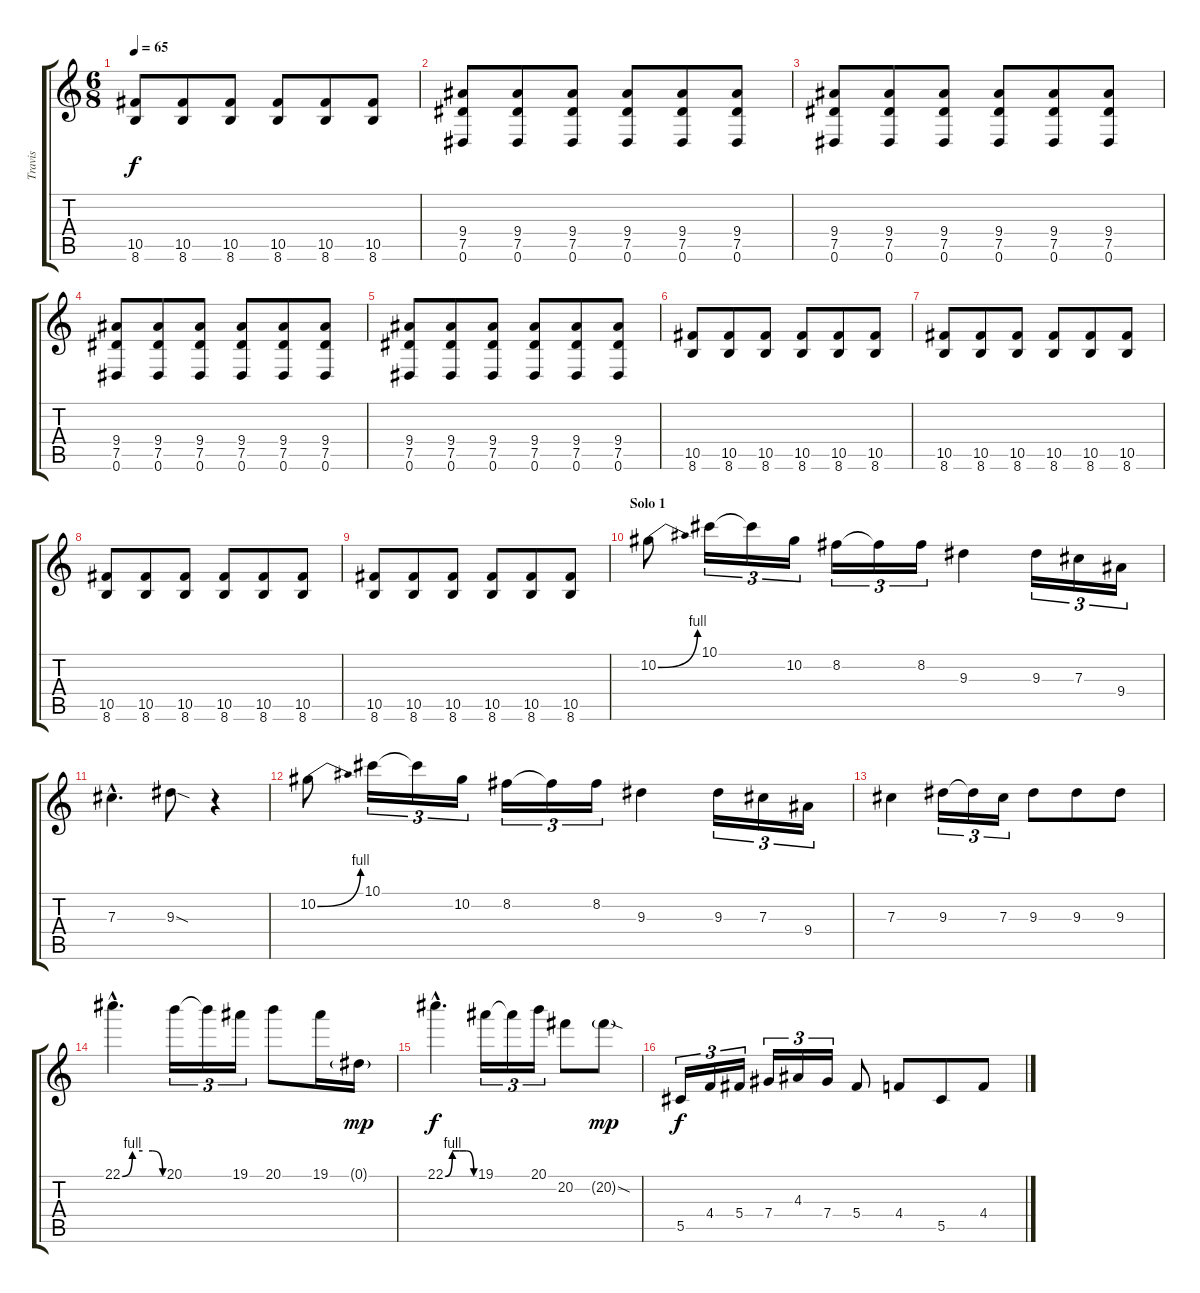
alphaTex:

\track ("Travis" "Travis") {instrument overdrivenguitar}
\staff {score tabs}
\tuning (Eb4 Bb3 Gb3 Db3 Ab2 Eb2) {hide}
\ts (6 8)
\tempo 65
\clef g2
\ks c
(10.5 8.6).8{dy f} (10.5 8.6).8 (10.5 8.6).8 (10.5 8.6).8 (10.5 8.6).8 (10.5 8.6).8 |
(9.4 7.5 0.6).8 (9.4 7.5 0.6).8 (9.4 7.5 0.6).8 (9.4 7.5 0.6).8 (9.4 7.5 0.6).8 (9.4 7.5 0.6).8 |
(9.4 7.5 0.6).8 (9.4 7.5 0.6).8 (9.4 7.5 0.6).8 (9.4 7.5 0.6).8 (9.4 7.5 0.6).8 (9.4 7.5 0.6).8 |
(9.4 7.5 0.6).8 (9.4 7.5 0.6).8 (9.4 7.5 0.6).8 (9.4 7.5 0.6).8 (9.4 7.5 0.6).8 (9.4 7.5 0.6).8 |
(9.4 7.5 0.6).8 (9.4 7.5 0.6).8 (9.4 7.5 0.6).8 (9.4 7.5 0.6).8 (9.4 7.5 0.6).8 (9.4 7.5 0.6).8 |
(10.5 8.6).8 (10.5 8.6).8 (10.5 8.6).8 (10.5 8.6).8 (10.5 8.6).8 (10.5 8.6).8 |
(10.5 8.6).8 (10.5 8.6).8 (10.5 8.6).8 (10.5 8.6).8 (10.5 8.6).8 (10.5 8.6).8 |
(10.5 8.6).8 (10.5 8.6).8 (10.5 8.6).8 (10.5 8.6).8 (10.5 8.6).8 (10.5 8.6).8 |
(10.5 8.6).8 (10.5 8.6).8 (10.5 8.6).8 (10.5 8.6).8 (10.5 8.6).8 (10.5 8.6).8 |
\section ("" "Solo 1")
10.2{be (bend 0 0 60 4)}.8{volume 15 instrument overdrivenguitar} 10.1.16{tu (3 2)} 10.1{t}.16{tu (3 2)} 10.2.16{tu (3 2)} 8.2.16{tu (3 2)} 8.2{t}.16{tu (3 2)} 8.2.16{tu (3 2)} 9.3.4 9.3.16{tu (3 2)} 7.3.16{tu (3 2)} 9.4.16{tu (3 2)} |
7.3{hac}.4{d} 9.3{sod}.8 r.4 |
10.2{be (bend 0 0 60 4)}.8{instrument overdrivenguitar} 10.1.16{tu (3 2)} 10.1{t}.16{tu (3 2)} 10.2.16{tu (3 2)} 8.2.16{tu (3 2)} 8.2{t}.16{tu (3 2)} 8.2.16{tu (3 2)} 9.3.4 9.3.16{tu (3 2)} 7.3.16{tu (3 2)} 9.4.16{tu (3 2)} |
7.3.4 9.3.16{tu (3 2)} 9.3{t}.16{tu (3 2)} 7.3.16{tu (3 2)} 9.3.8 9.3.8 9.3.8 |
22.1{be (custom 0 0 15 4 30 4 45 4 60 0) hac}.4{d} 20.1.16{tu (3 2)} 20.1{t}.16{tu (3 2)} 19.1.16{tu (3 2)} 20.1.8 19.1.16 0.1{g}.16{dy mp} |
22.1{be (custom 0 0 15 4 30 4 45 4 60 0) hac}.4{d dy f} 19.1.16{tu (3 2)} 19.1{t}.16{tu (3 2)} 20.1.16{tu (3 2)} 20.2.8 20.2{sod g}.8{dy mp} |
5.5.16{tu (3 2) dy f} 4.4.16{tu (3 2)} 5.4.16{tu (3 2)} 7.4.16{tu (3 2)} 4.3.16{tu (3 2)} 7.4.16{tu (3 2)} 5.4.8 4.4.8 5.5.8 4.4.8
